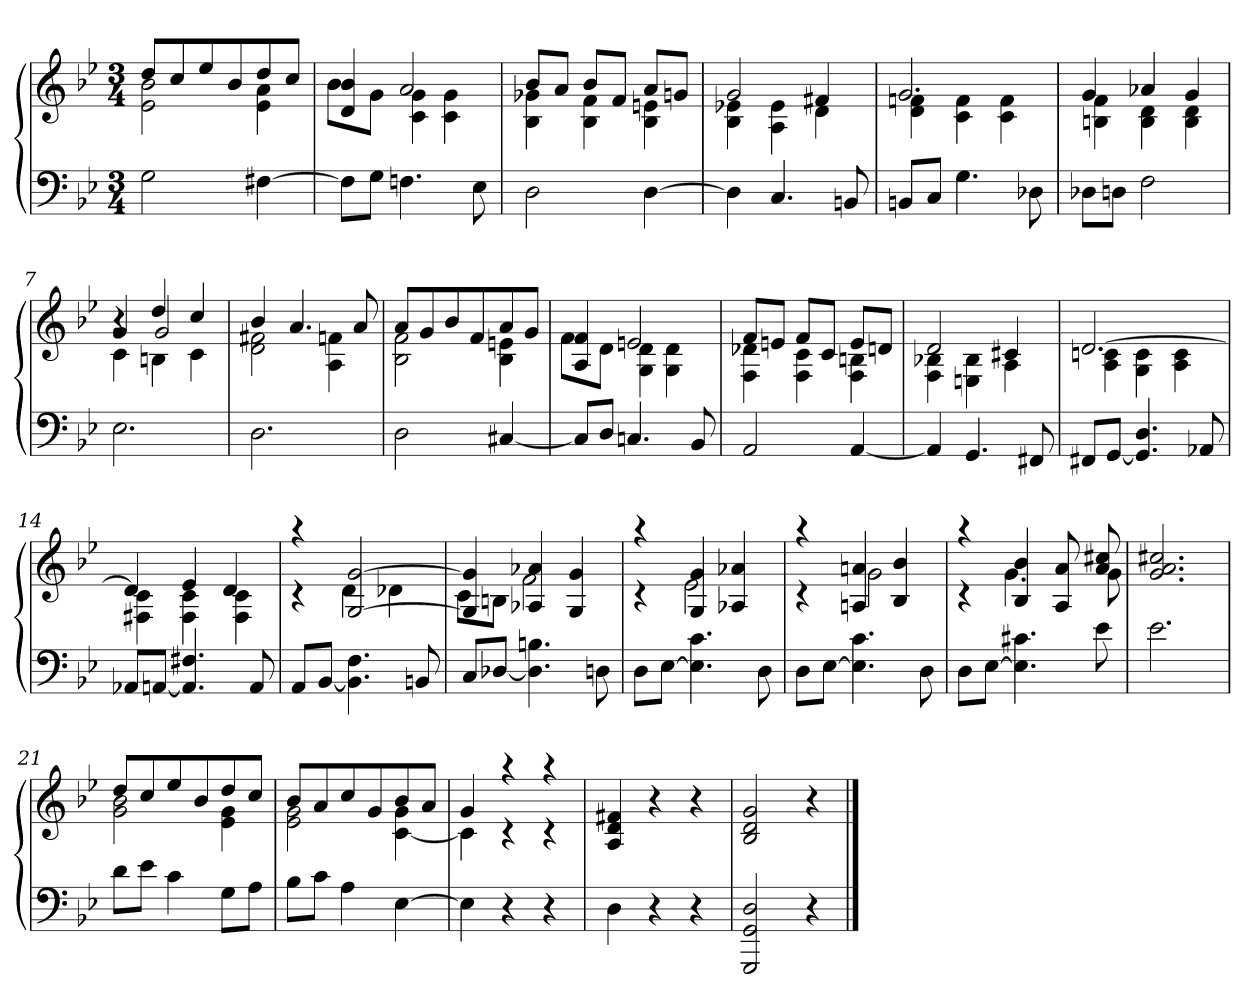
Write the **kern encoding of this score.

**kern	**kern
*part1	*part1
*staff2	*staff1
*clefF4	*clefG2
*k[b-e-]	*k[b-e-]
*g:	*g:
*M3/4	*M3/4
=1	=1
*	*^
2G	8ddL	2e- 2b-
.	8cc	.
.	8ee-	.
.	8b-	.
[4F#X	8dd	4e- 4a
.	8ccJ	.
=2	=2	=2
8F#L]	4d 4b-	8b-L
8GJ	.	8gJ
4.Fn	2a	4c 4g
.	.	4c 4g
8E-	.	.
=3	=3	=3
2D	8b-L	4B- 4g-X
.	8aJ	.
.	8b-L	4B- 4f
.	8fJ	.
[4D	8aL	4B- 4en
.	8gnJ	.
=4	=4	=4
4D]	2g	4B- 4e-X
4.C	.	4A 4e-
.	4f#X	4d
8BBn	.	.
=5	=5	=5
8BBnL	2.g	4d 4fn
8CJ	.	.
4.G	.	4c 4f
.	.	4c 4f
8D-X	.	.
=6	=6	=6
8D-XL	4g	4Bn 4f
8DnJ	.	.
2F	4a-X	4B 4d
.	4g	4B 4d
=7	=7	=7
*	*	*^
2.E-	4g	4c	4r
.	4dd	4Bn	2g/
.	4cc	4c	.
*	*	*v	*v
=8	=8	=8
2.D	4b-	2d 2f#X
.	4.a	.
.	.	4A 4fn
.	8a	.
=9	=9	=9
2D	8aL	2B- 2f
.	8g	.
.	8b-	.
.	8f	.
[4C#X	8a	4B- 4en
.	8gJ	.
=10	=10	=10
8C#L]	4A 4f	8fL
8DJ	.	8dJ
4.Cn	2en	4G 4d
.	.	4G 4d
8BB-	.	.
=11	=11	=11
2AA	8fL	4F 4d-X
.	8enJ	.
.	8fL	4F 4c
.	8cJ	.
[4AA	8eL	4F 4Bn
.	8dnJ	.
=12	=12	=12
4AA]	2d	4F 4B-X
4.GG	.	4En 4B-
.	4c#X	4A
8FF#X	.	.
=13	=13	=13
8FF#XL	[2.d	4A 4cn
[8GGJ	.	.
4.GG] 4.D	.	4G 4c
.	.	4A 4c
8AA-X	.	.
=14	=14	=14
8AA-XL	4d]	4F#X 4c
[8AAnJ	.	.
4.AA] 4.F#X	4e-	4F# 4c
.	4d	4F# 4c
8AA	.	.
=15	=15	=15
8AAL	4raa	4rc
[8BB-J	.	.
4.BB-] 4.F	[2G [2g	4d
.	.	4d-X
8BBn	.	.
=16	=16	=16
8CL	4G] 4g]	8cL
[8D-XJ	.	8BnJ
4.D-] 4.Bn	4A-X 4a-X	2f
.	4G 4g	.
8Dn	.	.
=17	=17	=17
8DL	4raa	4rc
[8E-J	.	.
4.E-] 4.c	4G 4g	2e-
.	4A-X 4a-X	.
8D	.	.
=18	=18	=18
8DL	4raa	4rc
[8E-J	.	.
4.E-] 4.c	4An 4an	2g
.	4B- 4b-	.
8D	.	.
=19	=19	=19
8DL	4raa	4rc
[8E-J	.	.
4.E-] 4.c#X	4B- 4b-	4.g
.	8A 8a	.
8e-	8a 8cc#X	8g
*	*v	*v
=20	=20
2.e-	2.g 2.a 2.cc#X
=21	=21
*	*^
8dL	8ddL	2g 2b-
8e-J	8cc	.
4c	8ee-	.
.	8b-	.
8GL	8dd	4e- 4g
8AJ	8ccJ	.
=22	=22	=22
8B-L	8b-L	2e- 2g
8cJ	8a	.
4A	8cc	.
.	8g	.
[4E-	8b-	[4c 4g
.	8aJ	.
=23	=23	=23
4E-]	4g	4c]
4r	4raa	4rc
4r	4raa	4rc
*	*v	*v
=24	=24
4D	4A 4d 4f#X
4r	4r
4r	4r
=25	=25
2GGG 2GG 2D	2B- 2d 2g
4r	4r
==	==
*-	*-
